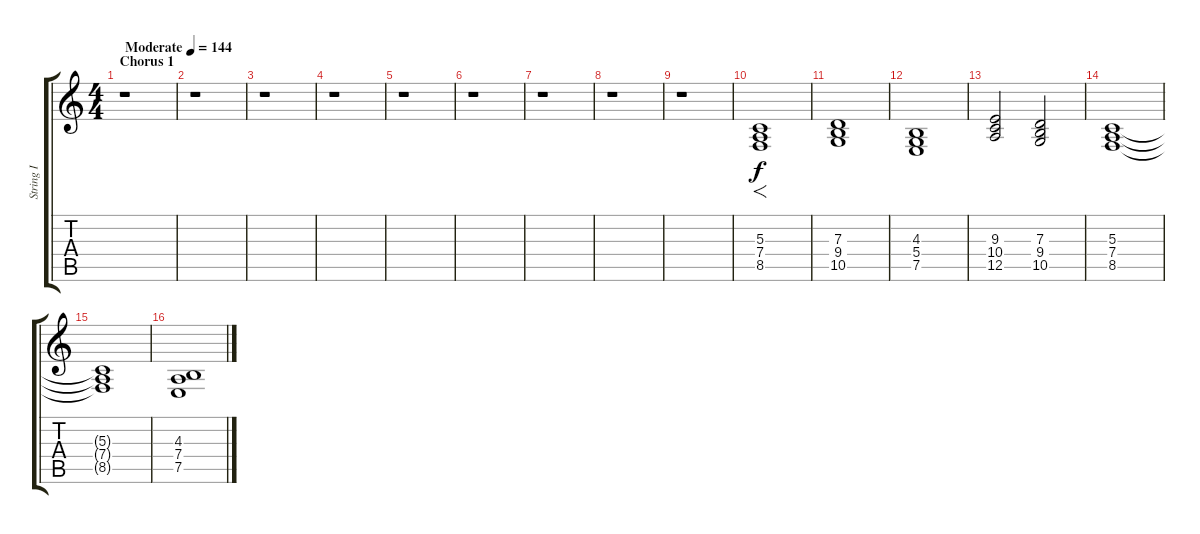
\track ("String I" "String I") {instrument stringensemble1}
\staff {score tabs}
\tuning (E4 B3 G3 D3 A2 E2) {hide}
\ts (4 4)
\section ("" "Chorus 1")
\tempo (144 "Moderate")
\clef g2
\ks c
r.1{dy f instrument stringensemble1} |
r.1 |
r.1 |
r.1 |
r.1 |
r.1 |
r.1 |
r.1 |
r.1 |
(5.3 7.4 8.5).1{f} |
(7.3 9.4 10.5).1 |
(4.3 5.4 7.5).1 |
(9.3 10.4 12.5).2 (7.3 9.4 10.5).2 |
(5.3 7.4 8.5).1 |
(5.3{t} 7.4{t} 8.5{t}).1 |
(4.3 7.4 7.5).1
